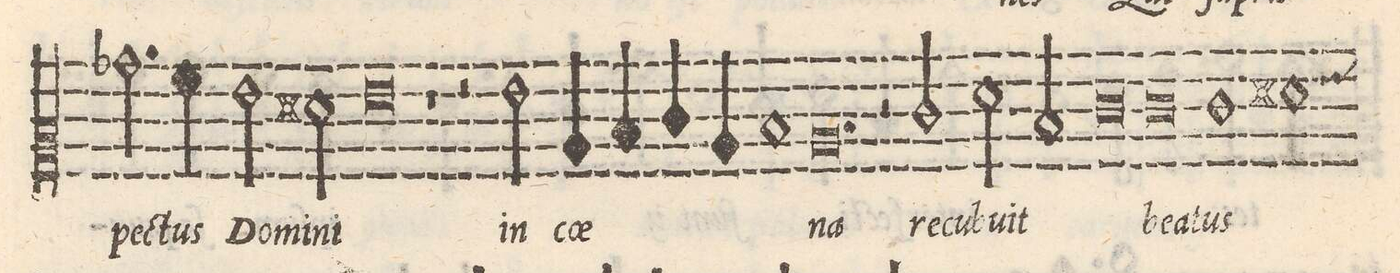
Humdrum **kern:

**kern	**text
*I"ALTVS	*
*clefC2	*
*k[]	*
*met(C|)	*
*M2/1	*
2.b-X\	pec-
4a\	-tus
=27-	=27-
2g\	Do-
2f#X\	-mi-
0g	-ni
=28-	=28-
1r	.
=29-	=29-
2r	.
2g\	in
4c/	cœ-
4d/	.
4e/	.
4c/	.
=30-	=30-
1d	.
0.c	-na
=31-	=31-
=32-	=32-
2r	.
2e/	re-
2fny\	-cu-
2d/	-buit
=33-	=33-
0e	.
=34-	=34-
0e	be-
=35-	=35-
1e	-a-
*custos:g	*
1f#X	-tus
*-	*-
